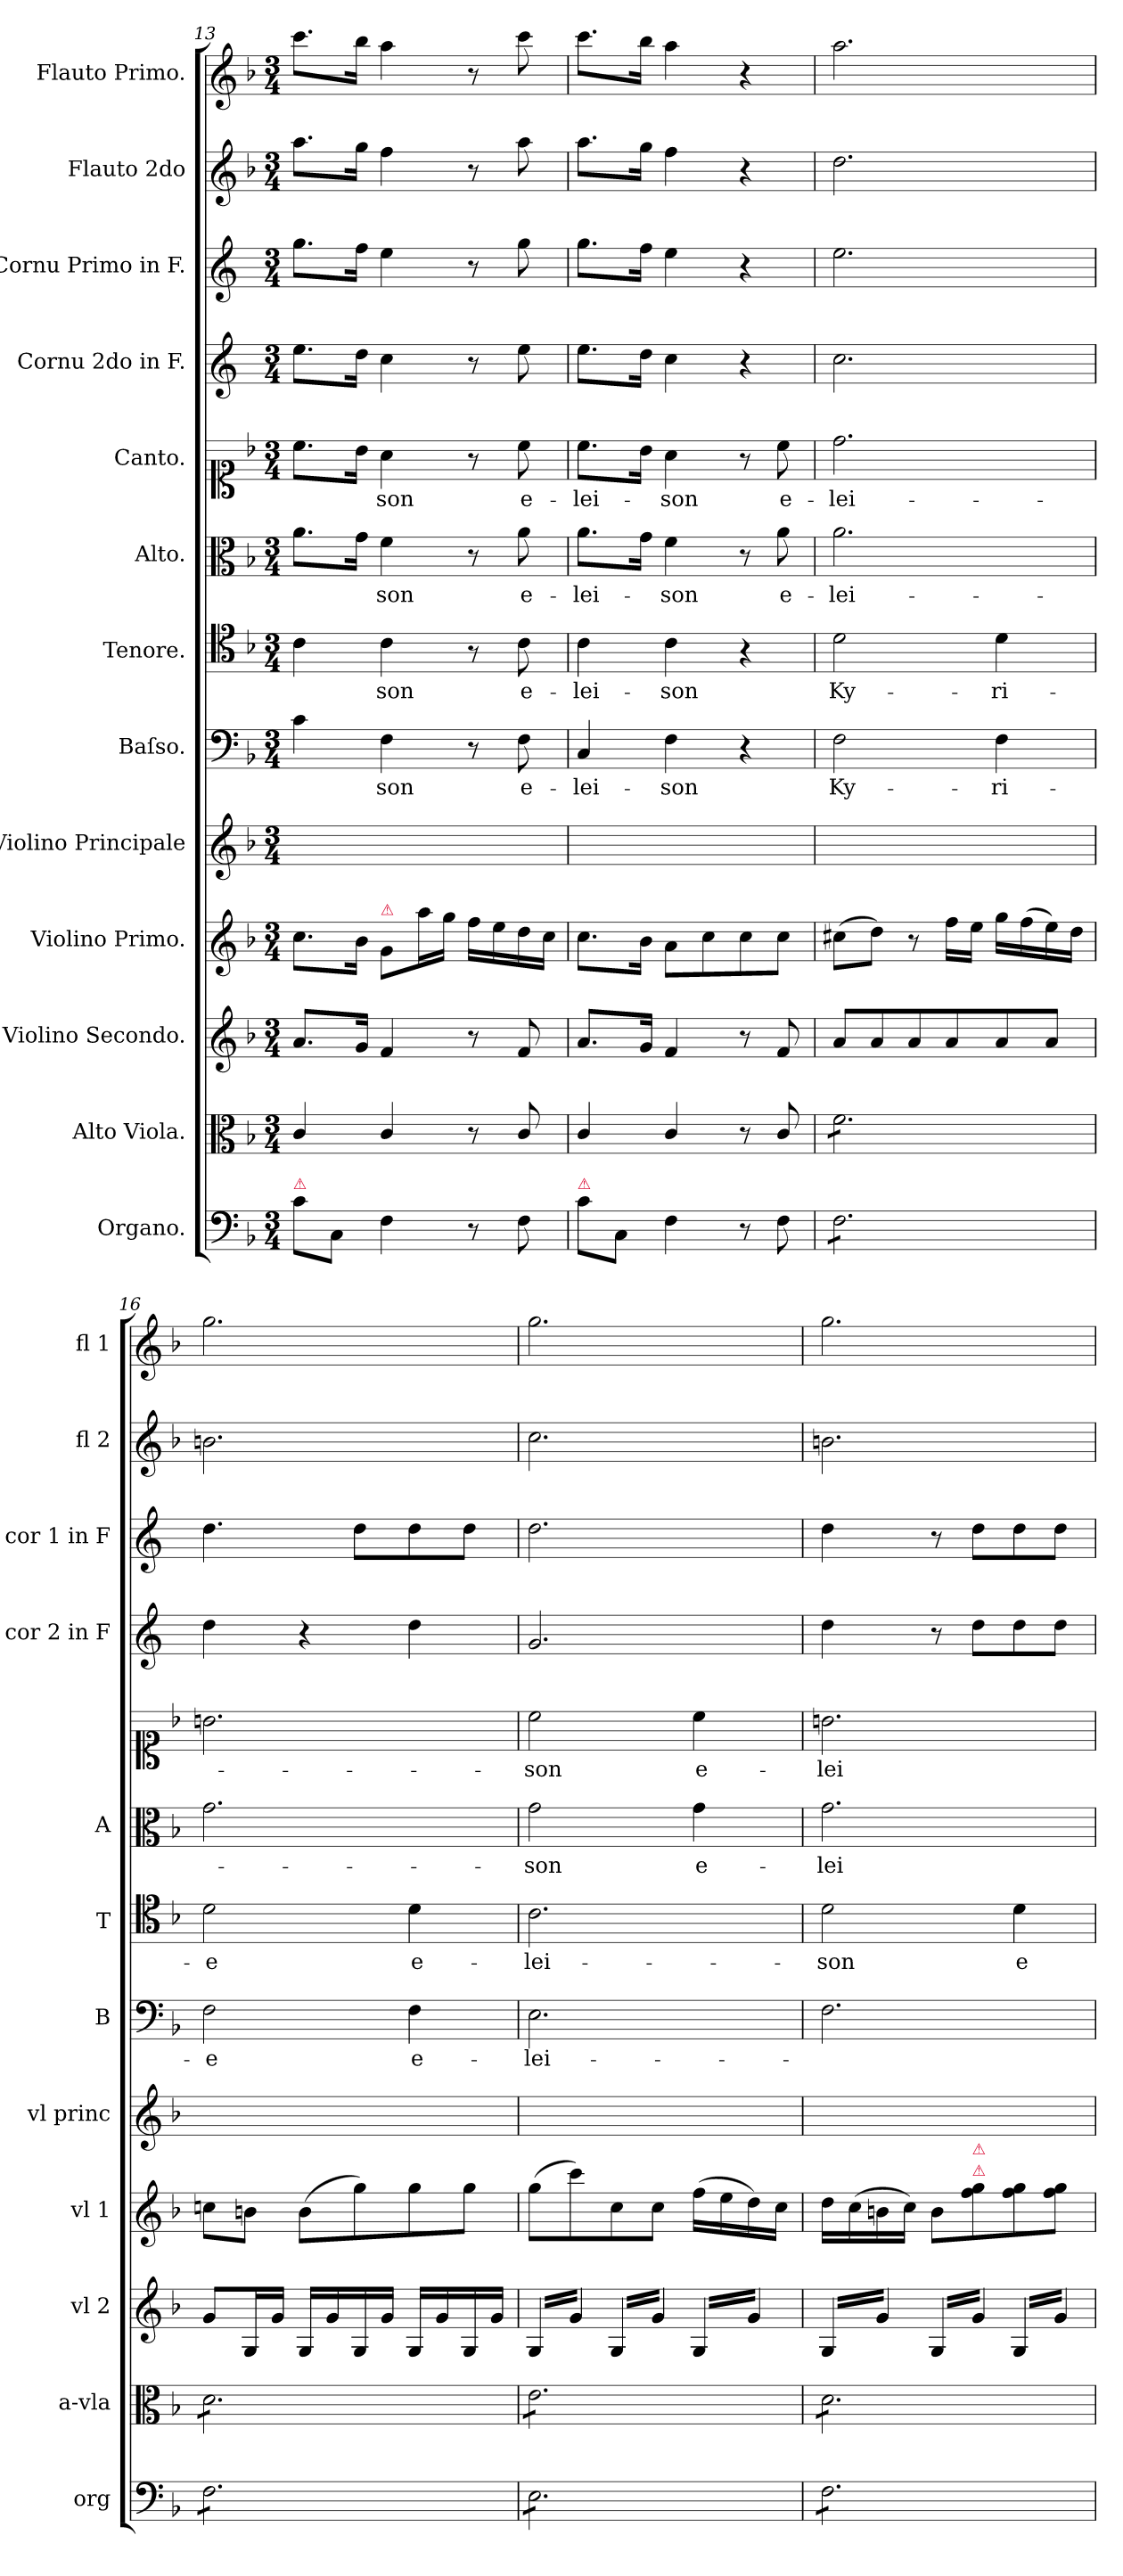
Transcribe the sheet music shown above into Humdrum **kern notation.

**kern	**kern	**kern	**kern	**kern	**kern	**text	**kern	**text	**kern	**text	**kern	**text	**kern	**kern	**kern	**kern
*part13	*part12	*part11	*part10	*part9	*part8	*part8	*part7	*part7	*part6	*part6	*part5	*part5	*part4	*part3	*part2	*part1
*staff13	*staff12	*staff11	*staff10	*staff9	*staff8	*staff8	*staff7	*staff7	*staff6	*staff6	*staff5	*staff5	*staff4	*staff3	*staff2	*staff1
*I"Organo.	*I"Alto Viola.	*I"Violino Secondo.	*I"Violino Primo.	*I"Violino Principale	*I"Baſso.	*	*I"Tenore.	*	*I"Alto.	*	*I"Canto.	*	*I"Cornu 2do in F.	*I"Cornu Primo in F.	*I"Flauto 2do	*I"Flauto Primo.
*I'org	*I'a-vla	*I'vl 2	*I'vl 1	*I'vl princ	*I'B	*	*I'T	*	*I'A	*	*	*	*I'cor 2 in F	*I'cor 1 in F	*I'fl 2	*I'fl 1
*clefF4	*clefC3	*clefG2	*clefG2	*clefG2	*clefF4	*	*clefC4	*	*clefC3	*	*clefC1	*	*clefG2	*clefG2	*clefG2	*clefG2
*	*	*	*	*	*	*	*	*	*	*	*	*	*ITrd4c7	*ITrd4c7	*	*
*k[b-]	*k[b-]	*k[b-]	*k[b-]	*k[b-]	*k[b-]	*	*k[b-]	*	*k[b-]	*	*k[b-]	*	*k[b-]	*k[b-]	*k[b-]	*k[b-]
*F:	*F:	*F:	*F:	*F:	*F:	*	*F:	*	*F:	*	*F:	*	*F:	*F:	*F:	*F:
*M3/4	*M3/4	*M3/4	*M3/4	*M3/4	*M3/4	*	*M3/4	*	*M3/4	*	*M3/4	*	*M3/4	*M3/4	*M3/4	*M3/4
=13	=13	=13	=13	=13	=13	=13	=13	=13	=13	=13	=13	=13	=13	=13	=13	=13
!LO:TX:a:color=crimson:t=⚠	!	!	!	!	!	!	!	!	!	!	!	!	!	!	!	!
8c\L	4c/	8.a/L	8.cc\L	2.ryy	4c\	.	4c\	.	8.a\L	.	8.cc\L	.	8.a\L	8.cc\L	8.aa\L	8.ccc\L
8C\J	.	.	.	.	.	.	.	.	.	.	.	.	.	.	.	.
.	.	16g/Jk	16b-\Jk	.	.	.	.	.	16g\Jk	.	16b-\Jk	.	16g\Jk	16b-\Jk	16gg\Jk	16bb-\Jk
!	!	!	!LO:TX:a:color=crimson:t=⚠	!	!	!	!	!	!	!	!	!	!	!	!	!
4F\	4c/	4f/	8g\L	.	4F\	-son	4c\	-son	4f\	-son	4a\	-son	4f\	4a\	4ff\	4aa\
.	.	.	16aa\L	.	.	.	.	.	.	.	.	.	.	.	.	.
.	.	.	16gg\JJ	.	.	.	.	.	.	.	.	.	.	.	.	.
8r	8r	8r	16ff\LL	.	8r	.	8r	.	8r	.	8r	.	8r	8r	8r	8r
.	.	.	16ee\	.	.	.	.	.	.	.	.	.	.	.	.	.
!	!	!	!	!	!	!LO:LY:i	!	!LO:LY:i	!	!LO:LY:i	!	!LO:LY:i	!	!	!	!
8F\	8c/	8f/	16dd\	.	8F\	e-	8c\	e-	8a\	e-	8cc\	e-	8a\	8cc\	8aa\	8ccc\
.	.	.	16cc\JJ	.	.	.	.	.	.	.	.	.	.	.	.	.
=14	=14	=14	=14	=14	=14	=14	=14	=14	=14	=14	=14	=14	=14	=14	=14	=14
!LO:TX:a:color=crimson:t=⚠	!	!	!	!	!	!	!	!	!	!	!	!	!	!	!	!
!	!	!	!	!	!	!LO:LY:i	!	!LO:LY:i	!	!LO:LY:i	!	!LO:LY:i	!	!	!	!
8c\L	4c/	8.a/L	8.cc\L	2.ryy	4C/	-lei-	4c\	-lei-	8.a\L	-lei-	8.cc\L	-lei-	8.a\L	8.cc\L	8.aa\L	8.ccc\L
8C\J	.	.	.	.	.	.	.	.	.	.	.	.	.	.	.	.
.	.	16g/Jk	16b-\Jk	.	.	.	.	.	16g\Jk	.	16b-\Jk	.	16g\Jk	16b-\Jk	16gg\Jk	16bb-\Jk
!	!	!	!	!	!	!LO:LY:i	!	!LO:LY:i	!	!LO:LY:i	!	!LO:LY:i	!	!	!	!
4F\	4c/	4f/	8a\L	.	4F\	-son	4c\	-son	4f\	-son	4a\	-son	4f\	4a\	4ff\	4aa\
.	.	.	8cc\	.	.	.	.	.	.	.	.	.	.	.	.	.
8r	8r	8r	8cc\	.	4r	.	4r	.	8r	.	8r	.	4r	4r	4r	4r
8F\	8c/	8f/	8cc\J	.	.	.	.	.	8a\	e-	8cc\	e-	.	.	.	.
=15	=15	=15	=15	=15	=15	=15	=15	=15	=15	=15	=15	=15	=15	=15	=15	=15
*tremolo	*	*	*	*	*	*	*	*	*	*	*	*	*	*	*	*
*	*tremolo	*	*	*	*	*	*	*	*	*	*	*	*	*	*	*
8F\L	8f\L	8a/L	(8cc#X\L	2.ryy	2F\	Ky-	2d\	Ky-	2.a\	-lei-	2.dd\	-lei-	2.f\	2.a\	2.dd\	2.aa\
8F\	8f\	8a/	8dd\J)	.	.	.	.	.	.	.	.	.	.	.	.	.
8F\	8f\	8a/	8r	.	.	.	.	.	.	.	.	.	.	.	.	.
8F\	8f\	8a/	16ff\LL	.	.	.	.	.	.	.	.	.	.	.	.	.
.	.	.	16ee\JJ	.	.	.	.	.	.	.	.	.	.	.	.	.
8F\	8f\	8a/	16gg\LL	.	4F\	-ri-	4d\	-ri-	.	.	.	.	.	.	.	.
.	.	.	(16ff\	.	.	.	.	.	.	.	.	.	.	.	.	.
8F\J	8f\J	8a/J	16ee\)	.	.	.	.	.	.	.	.	.	.	.	.	.
.	.	.	16dd\JJ	.	.	.	.	.	.	.	.	.	.	.	.	.
=16	=16	=16	=16	=16	=16	=16	=16	=16	=16	=16	=16	=16	=16	=16	=16	=16
8F\L	8d\L	8g/L	8ccn\L	2.ryy	2F\	-e	2d\	-e	2.g\	.	2.bn\	.	4g\	4.g\	2.bn\	2.gg\
8F\	8d\	16G/L	8bn\J	.	.	.	.	.	.	.	.	.	.	.	.	.
.	.	16g/JJ	.	.	.	.	.	.	.	.	.	.	.	.	.	.
8F\	8d\	16G/LL	(8b\L	.	.	.	.	.	.	.	.	.	4r	.	.	.
.	.	16g/	.	.	.	.	.	.	.	.	.	.	.	.	.	.
8F\	8d\	16G/	8gg\)	.	.	.	.	.	.	.	.	.	.	8g\L	.	.
.	.	16g/JJ	.	.	.	.	.	.	.	.	.	.	.	.	.	.
8F\	8d\	16G/LL	8gg\	.	4F\	e-	4d\	e-	.	.	.	.	4g\	8g\	.	.
.	.	16g/	.	.	.	.	.	.	.	.	.	.	.	.	.	.
8F\J	8d\J	16G/	8gg\J	.	.	.	.	.	.	.	.	.	.	8g\J	.	.
.	.	16g/JJ	.	.	.	.	.	.	.	.	.	.	.	.	.	.
=17	=17	=17	=17	=17	=17	=17	=17	=17	=17	=17	=17	=17	=17	=17	=17	=17
*	*	*tremolo	*	*	*	*	*	*	*	*	*	*	*	*	*	*
8E\L	8e\L	16G/LL	(8gg\L	2.ryy	2.E\	-lei-	2.c\	-lei-	2g\	-son	2cc\	-son	2.c/	2.g\	2.cc\	2.gg\
.	.	16g/	.	.	.	.	.	.	.	.	.	.	.	.	.	.
8E\	8e\	16G/	8ccc\)	.	.	.	.	.	.	.	.	.	.	.	.	.
.	.	16g/JJ	.	.	.	.	.	.	.	.	.	.	.	.	.	.
8E\	8e\	16G/LL	8cc\	.	.	.	.	.	.	.	.	.	.	.	.	.
.	.	16g/	.	.	.	.	.	.	.	.	.	.	.	.	.	.
8E\	8e\	16G/	8cc\J	.	.	.	.	.	.	.	.	.	.	.	.	.
.	.	16g/JJ	.	.	.	.	.	.	.	.	.	.	.	.	.	.
!	!	!	!	!	!	!	!	!	!	!LO:LY:i	!	!LO:LY:i	!	!	!	!
8E\	8e\	16G/LL	(16ff\LL	.	.	.	.	.	4g\	e-	4cc\	e-	.	.	.	.
.	.	16g/	16ee\	.	.	.	.	.	.	.	.	.	.	.	.	.
8E\J	8e\J	16G/	16dd\)	.	.	.	.	.	.	.	.	.	.	.	.	.
.	.	16g/JJ	16cc\JJ	.	.	.	.	.	.	.	.	.	.	.	.	.
=18	=18	=18	=18	=18	=18	=18	=18	=18	=18	=18	=18	=18	=18	=18	=18	=18
!	!	!	!	!	!	!	!	!	!	!LO:LY:i	!	!LO:LY:i	!	!	!	!
8F\L	8d\L	16G/LL	16dd\LL	2.ryy	2.F\	.	2d\	-son	2.g\	-lei-	2.bn\	-lei-	4g\	4g\	2.bn\	2.gg\
.	.	16g/	(16cc\	.	.	.	.	.	.	.	.	.	.	.	.	.
8F\	8d\	16G/	16bn\	.	.	.	.	.	.	.	.	.	.	.	.	.
.	.	16g/JJ	16cc\JJ)	.	.	.	.	.	.	.	.	.	.	.	.	.
8F\	8d\	16G/LL	8b\L	.	.	.	.	.	.	.	.	.	8r	8r	.	.
.	.	16g/	.	.	.	.	.	.	.	.	.	.	.	.	.	.
!	!	!	!LO:TX:a:color=crimson:t=⚠	!	!	!	!	!	!	!	!	!	!	!	!	!
!	!	!	!LO:TX:a:color=crimson:t=⚠	!	!	!	!	!	!	!	!	!	!	!	!	!
8F\	8d\	16G/	8ff\ 8gg\	.	.	.	.	.	.	.	.	.	8g\L	8g\L	.	.
.	.	16g/JJ	.	.	.	.	.	.	.	.	.	.	.	.	.	.
8F\	8d\	16G/LL	8ff\ 8gg\	.	.	.	4d\	e-	.	.	.	.	8g\	8g\	.	.
.	.	16g/	.	.	.	.	.	.	.	.	.	.	.	.	.	.
8F\J	8d\J	16G/	8ff\ 8gg\J	.	.	.	.	.	.	.	.	.	8g\J	8g\J	.	.
*	*Xtremolo	*	*	*	*	*	*	*	*	*	*	*	*	*	*	*
*Xtremolo	*	*	*	*	*	*	*	*	*	*	*	*	*	*	*	*
.	.	16g/JJ	.	.	.	.	.	.	.	.	.	.	.	.	.	.
*	*	*Xtremolo	*	*	*	*	*	*	*	*	*	*	*	*	*	*
.	.	.	.	.	.	.	.	.	.	.	.	.	.	.	.	.
.	.	.	.	.	.	.	.	.	.	.	.	.	.	.	.	.
=	=	=	=	=	=	=	=	=	=	=	=	=	=	=	=	=
*-	*-	*-	*-	*-	*-	*-	*-	*-	*-	*-	*-	*-	*-	*-	*-	*-
